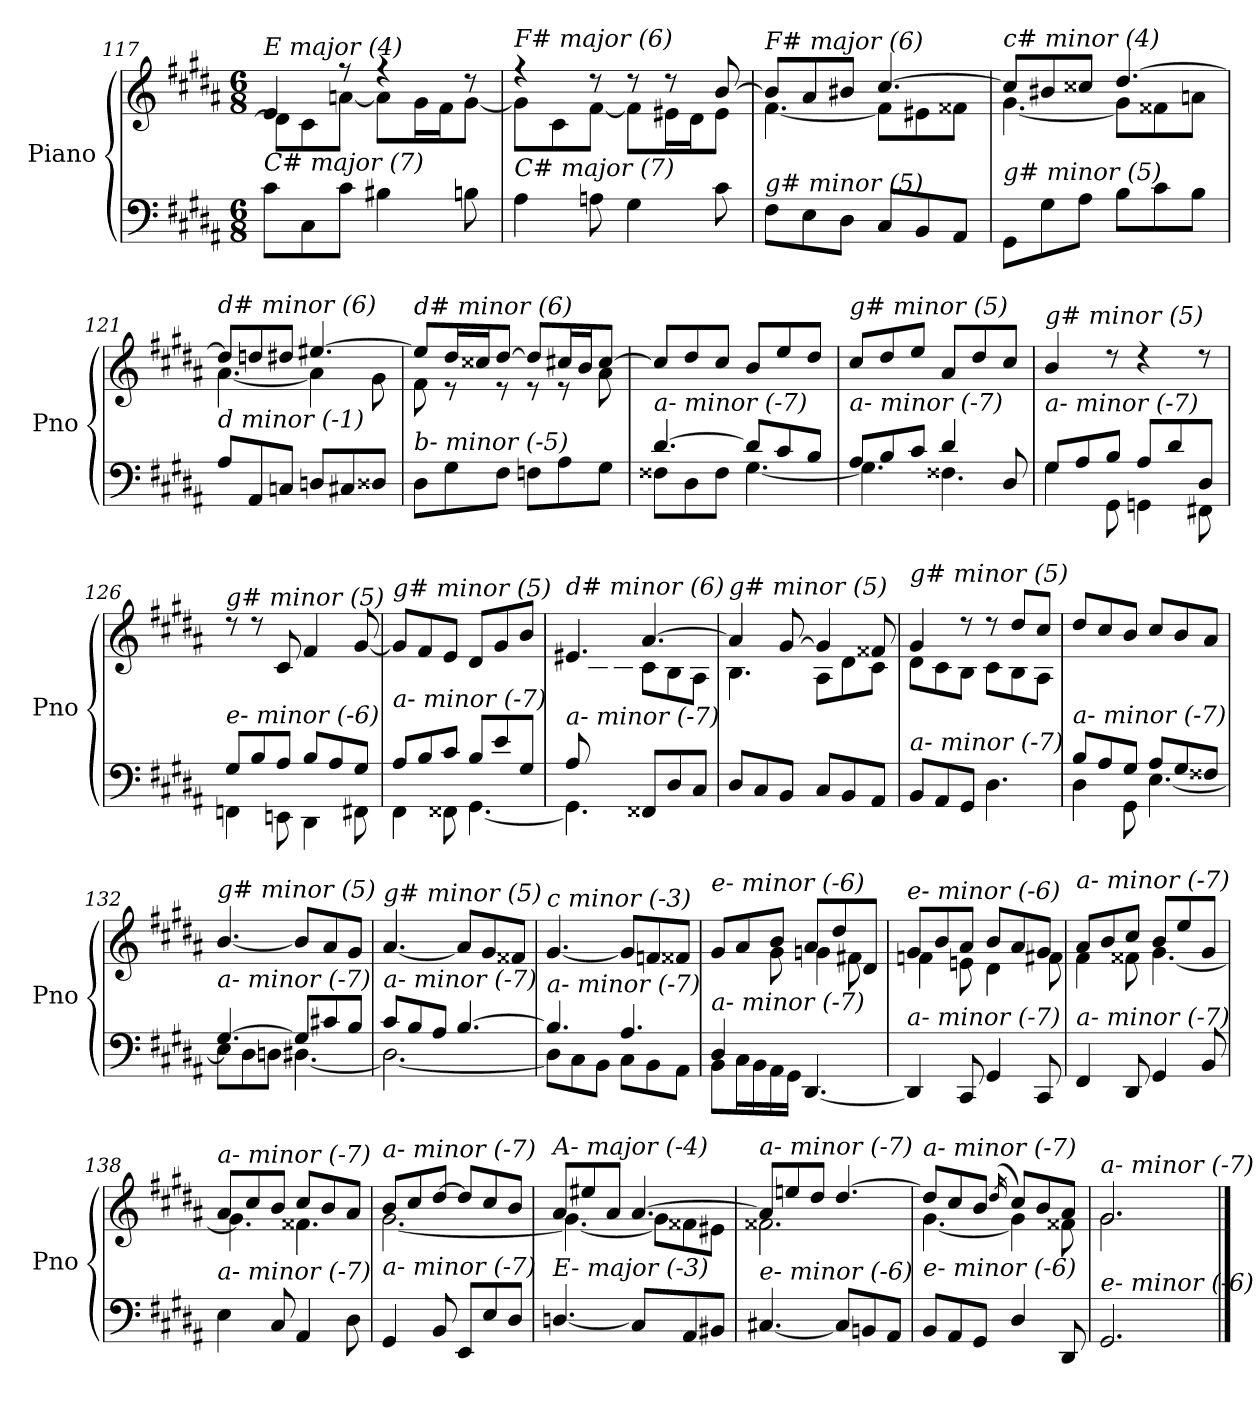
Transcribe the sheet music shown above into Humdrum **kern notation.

**kern	**kern
*part1	*part1
*staff2	*staff1
*I"Piano	*
*I'Pno	*
*clefF4	*clefG2
*k[f#c#g#d#a#]	*k[f#c#g#d#a#]
*M6/8	*M6/8
=117	=117
*	*^
!	!LO:TX:i:t=E major (4)	!
!LO:TX:i:t=C# major (7)	!	!
8c#\L	4e/	8d#\L]
8C#\	.	8c#\
8c#\J	8r	[8an\J
4B#X\	4r	8a\L]
.	.	16g#\L
.	.	16f#\J
8Bn\	8r	[8g#\J
=118	=118	=118
!	!LO:TX:i:t=F# major (6)	!
!LO:TX:i:t=C# major (7)	!	!
4A#\	4r	8g#\L]
.	.	8c#\
8An\	8r	[8f#\J
4G#\	8r	8f#\L]
.	8r	16e#X\L
.	.	16d#\J
8c#\	[8b/	8e#\J
=119	=119	=119
!	!LO:TX:i:t=F# major (6)	!
!LO:TX:i:t=g# minor (5)	!	!
8F#\L	8b/L]	[4.f#\
8E\	8a#/	.
8D#\J	8b#Xi/J	.
8C#/L	[4.cc#/	8f#\L]
8BB/	.	8e#X\
8AA#/J	.	8f##X\J
=120	=120	=120
!	!LO:TX:i:t=c# minor (4)	!
!LO:TX:i:t=g# minor (5)	!	!
8GG#\L	8cc#/L]	[4.g#\
8G#\	8b#X/	.
8A#\J	8cc##Xi/J	.
8B\L	[4.dd#/	8g#\L]
8c#\	.	8f##X\
8B\J	.	8anj\J
!!LO:PB:g=z	!!
=121	=121	=121
!	!LO:TX:i:t=d# minor (6)	!
!LO:TX:i:t=d minor (-1)	!	!
8A#/L	8dd#/L]	[4.a#\
8AA#/	8ddnj/	.
8Cnj/J	8dd#/J	.
8Dnj/L	[4.ee#X/	4a#\]
8C#j/	.	.
8D##j/J	.	8g#\
=122	=122	=122
!	!LO:TX:i:t=d# minor (6)	!
!LO:TX:i:t=b- minor (-5)	!	!
8D#\L	8ee#/L]	8f#\
8G#\	16dd#/L	8r
.	16cc##Xi/J	.
8F#\J	[8dd#/J	8r
8Fnj\L	8dd#/L]	8r
8A#\	16cc#X/L	8r
.	16b/J	.
8G#\J	[8cc#/J	8a#\
=123	=123	=123
*^	*	*
!	!	!LO:TX:i:t=g# minor (5)	!
!LO:TX:i:t=a- minor (-7)	!	!	!
*	*	*v	*v
[4.d#/	8F##X\L	8cc#/L]
.	8D#\	8dd#/
.	8F##\J	8cc#/J
8d#/L]	[4.G#\	8b/L
8c#/	.	8ee/
8B/J	.	8dd#/J
=124	=124	=124
!	!	!LO:TX:i:t=g# minor (5)
!LO:TX:i:t=a- minor (-7)	!	!
8A#/L	4.G#\]	8cc#/L
8B/	.	8dd#/
8c#/J	.	8ee/J
4d#/	4.F##X\	8a#/L
.	.	8dd#/
8D#/	.	8cc#/J
=125	=125	=125
!	!	!LO:TX:i:t=g# minor (5)
!LO:TX:i:t=a- minor (-7)	!	!
8G#/L	4G#\	4b/
8A#/	.	.
8B/J	8GG#\	8rdd
8A#/L	4GGnj\	4rdd
8d#/	.	.
8D#/J	8FF#X\	8rdd
!!LO:LB:g=z
=126	=126	=126
!	!	!LO:TX:i:t=g# minor (5)
!LO:TX:i:t=e- minor (-6)	!	!
8G#/L	4FFnj\	8rdd
8B/	.	8rdd
8A#/J	8EEn\	8c#/
8B/L	4DD#\	4f#/
8A#/	.	.
8G#/J	8FF#Xj\	[8g#/
=127	=127	=127
!	!	!LO:TX:i:t=g# minor (5)
!LO:TX:i:t=a- minor (-7)	!	!
8A#/L	4FF#\	8g#/L]
8B/	.	8f#/
8c#/J	8FF##X\	8e/J
8B/L	[4.GG#\	8d#/L
8e/	.	8g#/
8G#/J	.	8b/J
=128	=128	=128
*	*	*^
!	!	!LO:TX:i:t=d# minor (6)	!
!LO:TX:i:t=a- minor (-7)	!	!	!
8A#/L	4.GG#\]	4.e#X/	8ryy
2ryy	.	.	8c#\
.	.	.	8B\J
.	8FF##X/L	[4.a#/	8c#\L
.	8D#/	.	8B\
8ryy	8C#/J	.	8A#\J
=129	=129	=129	=129
!	!	!LO:TX:i:t=g# minor (5)	!
!LO:TX:i:t=a- minor (-7)	!	!	!
*v	*v	*	*
8D#/L	4a#/]	4.B\
8C#/	.	.
8BB/J	[8g#/	.
8C#/L	4g#/]	8A#\L
8BB/	.	8d#\
8AA#/J	8f##X/	8c#\J
=130	=130	=130
!	!LO:TX:i:t=g# minor (5)	!
!LO:TX:i:t=a- minor (-7)	!	!
8BB/L	4g#/	8d#\L
8AA#/	.	8c#\
8GG#/J	8r	8B\J
4.D#\	8r	8c#\L
.	8dd#/L	8B\
.	8cc#/J	8A#\J
=131	=131	=131
*^	*	*
!	!	!LO:TX:i:t=g# minor (5)	!
!LO:TX:i:t=a- minor (-7)	!	!	!
*	*	*v	*v
8B/L	4D#\	8dd#/L
8A#/	.	8cc#/
8G#/J	8GG#\	8b/J
8A#/L	[4.E\	8cc#/L
8G#/	.	8b/
8F##X/J	.	8a#/J
!!LO:LB:g=z
=132	=132	=132
!	!	!LO:TX:i:t=g# minor (5)
!LO:TX:i:t=a- minor (-7)	!	!
[4.G#/	8E\L]	[4.b/
.	8D#\	.
.	8Dnj\J	.
8G#/L]	[4.D#\	8b/L]
8c#X/	.	8a#/
8B/J	.	8g#/J
=133	=133	=133
!	!	!LO:TX:i:t=g# minor (5)
!LO:TX:i:t=a- minor (-7)	!	!
8c#/L	2.D#\_	[4.a#/
8B/	.	.
8A#/J	.	.
[4.B/	.	8a#/L]
.	.	8g#/
.	.	8f##X/J
=134	=134	=134
!	!	!LO:TX:i:t=c minor (-3)
!LO:TX:i:t=a- minor (-7)	!	!
4.B/]	8D#\L]	[4.g#/
.	8C#\	.
.	8BB\J	.
4.A#/	8C#\L	8g#/L]
.	8BB\	8fnj/
.	8AA#\J	8f##X/J
=135	=135	=135
*	*	*^
!	!	!LO:TX:i:t=e- minor (-6)	!
!LO:TX:i:t=a- minor (-7)	!	!	!
4D#/	8BB\L	8g#/L	4ryy
.	16C#\L	8a#/	.
.	16BB\	.	.
2ryy	16AA#\	8b/J	8g#\
.	16GG#\JJ	.	.
.	[4.DD#/	8a#/L	4gnj\
.	.	8dd#/	.
.	.	8d#/J	8f#X\
*v	*v	*	*
=136	=136	=136
!	!LO:TX:i:t=e- minor (-6)	!
!LO:TX:i:t=a- minor (-7)	!	!
4DD#/]	8g#/L	4fnj\
.	8b/	.
8CC#/	8a#/J	8en\
4GG#/	8b/L	4d#\
.	8a#/	.
8CC#/	8g#/J	8f#Xj\
=137	=137	=137
!	!LO:TX:i:t=a- minor (-7)	!
!LO:TX:i:t=a- minor (-7)	!	!
4FF#/	8a#/L	4f#\
.	8b/	.
8DD#/	8cc#/J	8f##X\
4GG#/	8b/L	[4.g#\
.	8ee/	.
8BB/	8g#/J	.
!!LO:LB:g=z	!!
=138	=138	=138
!	!LO:TX:i:t=a- minor (-7)	!
!LO:TX:i:t=a- minor (-7)	!	!
4E\	8a#/L	4.g#\]
.	8cc#/	.
8C#/	8b/J	.
4AA#/	8cc#/L	4.f##X\
.	8b/	.
8D#\	8a#/J	.
=139	=139	=139
!	!LO:TX:i:t=a- minor (-7)	!
!LO:TX:i:t=a- minor (-7)	!	!
4GG#/	8b/L	[2.g#\
.	8cc#/	.
8BB/	[8dd#/J	.
8EE/L	8dd#/L]	.
8E/	8cc#/	.
8D#/J	8b/J	.
=140	=140	=140
!	!LO:TX:i:t=A- major (-4)	!
!LO:TX:i:t=E- major (-3)	!	!
[4.Dnj/	8a#/L	4.g#\_
.	8ee#X/	.
.	8a#/J	.
8C##/L]	[4.a#/	8g#\L]
8AA#/	.	8f##X\
8BB#Xi/J	.	8e#X\J
=141	=141	=141
!	!LO:TX:i:t=a- minor (-7)	!
!LO:TX:i:t=e- minor (-6)	!	!
[4.C#X/	8a#/L]	2.f##X\
.	8een/	.
.	8dd#/J	.
8C#/L]	[4.dd#/	.
8BBn/	.	.
8AA#/J	.	.
=142	=142	=142
!	!LO:TX:i:t=a- minor (-7)	!
!LO:TX:i:t=e- minor (-6)	!	!
8BB/L	8dd#/L]	[4.g#\
8AA#/	8cc#/	.
8GG#/J	8b/J	.
.	(>16qdd#/	.
4D#/	8cc#/L)	4g#\]
.	8b/	.
8DD#/	8a#/J	8f##X\
=143	=143	=143
!	!LO:TX:i:t=a- minor (-7)	!
!LO:TX:i:t=e- minor (-6)	!	!
2.GG#/	2.g#/	2.g#\
*	*v	*v
==	==
*-	*-
